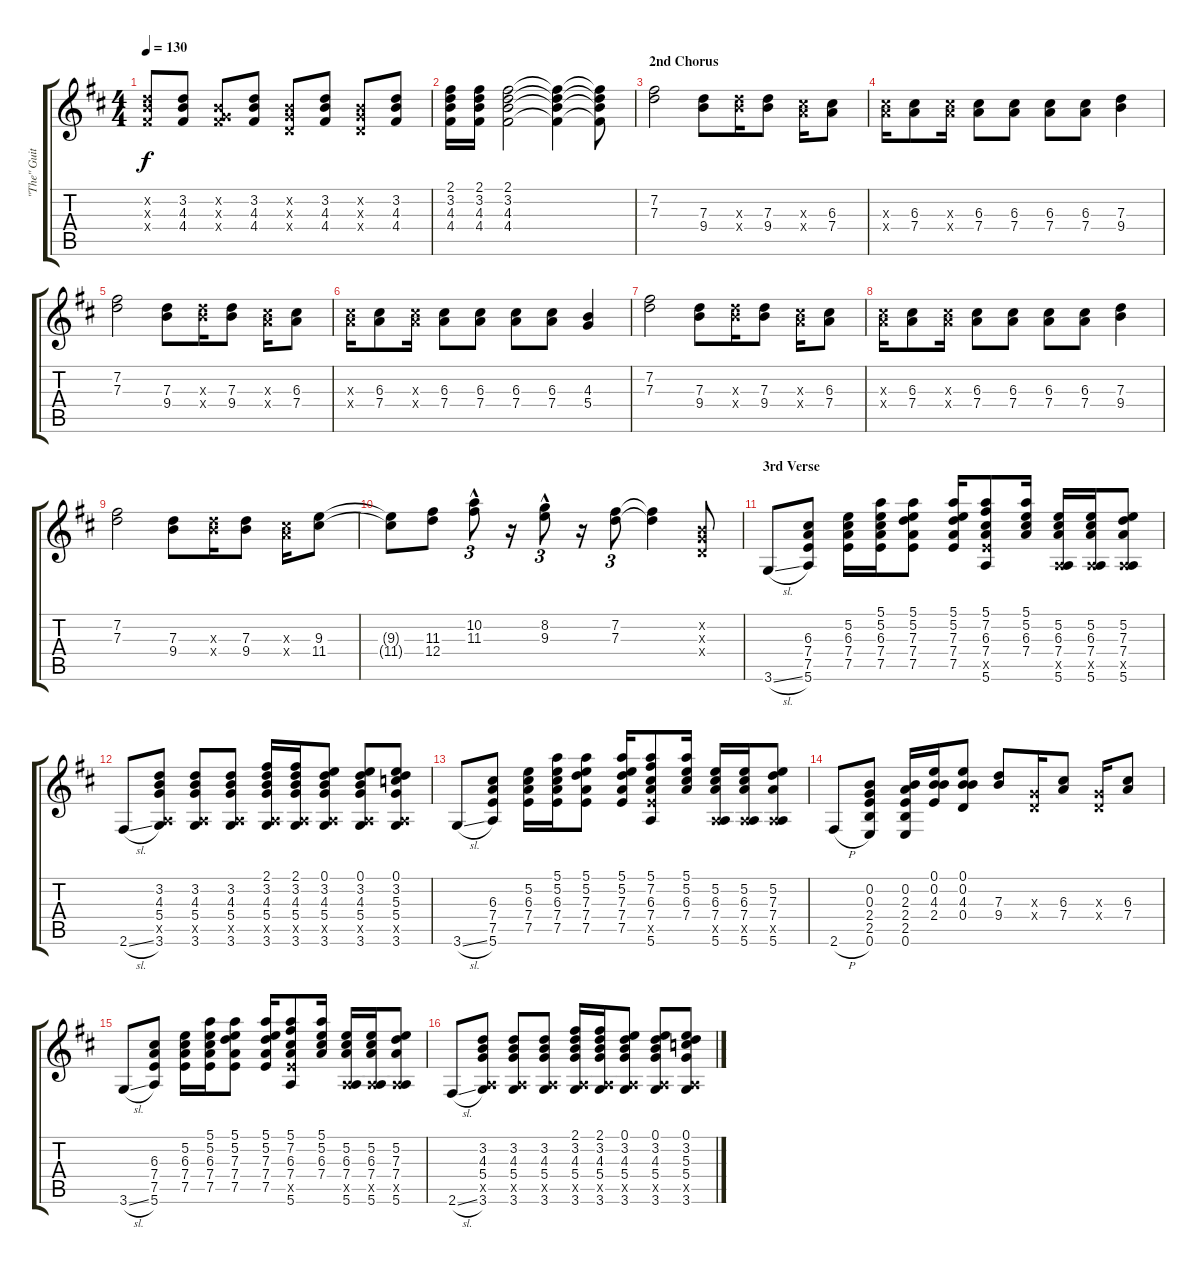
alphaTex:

\track ("\"The\" Guitar" "\"The\" Guit") {instrument overdrivenguitar}
\staff {score tabs}
\tuning (E4 B3 G3 D3 A2 E2) {hide}
\ts (4 4)
\tempo 130
\clef g2
\ks d
(3.2{x} 4.3{x} 4.4{x}).8{dy f} (3.2 4.3 4.4).8 (0.2{x} 0.3{x} 4.4{x}).8 (3.2 4.3 4.4).8 (0.2{x} 0.3{x} 0.4{x}).8 (3.2 4.3 4.4).8 (0.2{x} 0.3{x} 0.4{x}).8 (3.2 4.3 4.4).8 |
(2.1 3.2 4.3 4.4).16 (2.1 3.2 4.3 4.4).16 (2.1 3.2 4.3 4.4).2 (2.1{t} 3.2{t} 4.3{t} 4.4{t}).4 (2.1{t} 3.2{t} 4.3{t} 4.4{t}).8 |
\section ("" "2nd Chorus")
(7.2 7.3).2 (7.3 9.4).8 (7.3{x} 9.4{x}).16 (7.3 9.4).8 (6.3{x} 7.4{x}).16 (6.3 7.4).8 |
(6.3{x} 7.4{x}).16 (6.3 7.4).8 (6.3{x} 7.4{x}).16 (6.3 7.4).8 (6.3 7.4).8 (6.3 7.4).8 (6.3 7.4).8 (7.3 9.4).4 |
(7.2 7.3).2 (7.3 9.4).8 (7.3{x} 9.4{x}).16 (7.3 9.4).8 (6.3{x} 7.4{x}).16 (6.3 7.4).8 |
(6.3{x} 7.4{x}).16 (6.3 7.4).8 (6.3{x} 7.4{x}).16 (6.3 7.4).8 (6.3 7.4).8 (6.3 7.4).8 (6.3 7.4).8 (4.3 5.4).4 |
(7.2 7.3).2 (7.3 9.4).8 (7.3{x} 9.4{x}).16 (7.3 9.4).8 (6.3{x} 7.4{x}).16 (6.3 7.4).8 |
(6.3{x} 7.4{x}).16 (6.3 7.4).8 (6.3{x} 7.4{x}).16 (6.3 7.4).8 (6.3 7.4).8 (6.3 7.4).8 (6.3 7.4).8 (7.3 9.4).4 |
(7.2 7.3).2 (7.3 9.4).8 (7.3{x} 9.4{x}).16 (7.3 9.4).8 (6.3{x} 7.4{x}).16 (9.3 11.4).8 |
(9.3{t} 11.4{t}).8 (11.3 12.4).8 (10.2{hac} 11.3{hac}).8{tu (3 2)} r.16 (8.2{hac} 9.3{hac}).8{tu (3 2)} r.16 (7.2 7.3).8{tu (3 2)} (7.2{t} 7.3{t}).4 (0.2{x} 0.3{x} 0.4{x}).8 |
\section ("" "3rd Verse")
3.6{sl}.8 (6.3 7.4 7.5 5.6).8 (5.2 6.3 7.4 7.5).16 (5.1 5.2 6.3 7.4 7.5).16 (5.1 5.2 7.3 7.4 7.5).8 (5.1 5.2 7.3 7.4 7.5).16 (5.1 7.2 6.3 7.4 7.5{x} 5.6).8 (5.1 5.2 6.3 7.4).16 (5.2 6.3 7.4 0.5{x} 5.6).16 (5.2 6.3 7.4 0.5{x} 5.6).16 (5.2 7.3 7.4 0.5{x} 5.6).8 |
2.6{sl}.8 (3.2 4.3 5.4 0.5{x} 3.6).8 (3.2 4.3 5.4 0.5{x} 3.6).8 (3.2 4.3 5.4 0.5{x} 3.6).8 (2.1 3.2 4.3 5.4 0.5{x} 3.6).16 (2.1 3.2 4.3 5.4 0.5{x} 3.6).16 (0.1 3.2 4.3 5.4 0.5{x} 3.6).8 (0.1 3.2 4.3 5.4 0.5{x} 3.6).8 (0.1 3.2 5.3 5.4 0.5{x} 3.6).8 |
3.6{sl}.8 (6.3 7.4 7.5 5.6).8 (5.2 6.3 7.4 7.5).16 (5.1 5.2 6.3 7.4 7.5).16 (5.1 5.2 7.3 7.4 7.5).8 (5.1 5.2 7.3 7.4 7.5).16 (5.1 7.2 6.3 7.4 7.5{x} 5.6).8 (5.1 5.2 6.3 7.4).16 (5.2 6.3 7.4 0.5{x} 5.6).16 (5.2 6.3 7.4 0.5{x} 5.6).16 (5.2 7.3 7.4 0.5{x} 5.6).8 |
2.6{h}.8 (0.2 0.3 2.4 2.5 0.6).8 (0.2 2.3 2.4 2.5 0.6).16 (0.1 0.2 4.3 2.4).16 (0.1 0.2 4.3 0.4).8 (7.3 9.4).8 (0.3{x} 0.4{x}).16 (6.3 7.4).8 (0.3{x} 0.4{x}).16 (6.3 7.4).8 |
3.6{sl}.8 (6.3 7.4 7.5 5.6).8 (5.2 6.3 7.4 7.5).16 (5.1 5.2 6.3 7.4 7.5).16 (5.1 5.2 7.3 7.4 7.5).8 (5.1 5.2 7.3 7.4 7.5).16 (5.1 7.2 6.3 7.4 7.5{x} 5.6).8 (5.1 5.2 6.3 7.4).16 (5.2 6.3 7.4 0.5{x} 5.6).16 (5.2 6.3 7.4 0.5{x} 5.6).16 (5.2 7.3 7.4 0.5{x} 5.6).8 |
2.6{sl}.8 (3.2 4.3 5.4 0.5{x} 3.6).8 (3.2 4.3 5.4 0.5{x} 3.6).8 (3.2 4.3 5.4 0.5{x} 3.6).8 (2.1 3.2 4.3 5.4 0.5{x} 3.6).16 (2.1 3.2 4.3 5.4 0.5{x} 3.6).16 (0.1 3.2 4.3 5.4 0.5{x} 3.6).8 (0.1 3.2 4.3 5.4 0.5{x} 3.6).8 (0.1 3.2 5.3 5.4 0.5{x} 3.6).8
